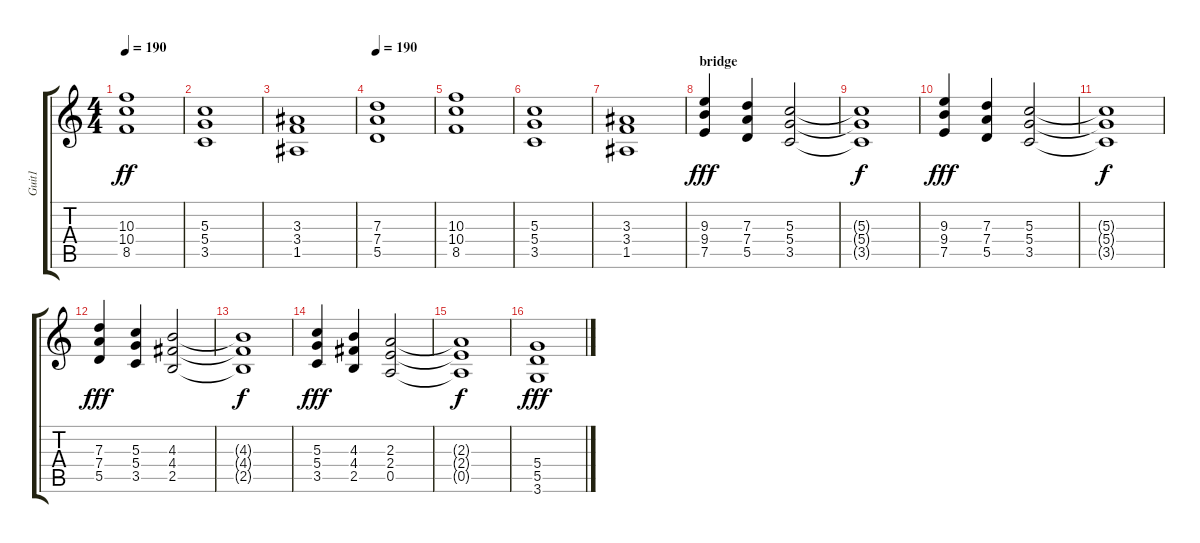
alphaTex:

\track ("Guit1" "Guit1") {instrument acousticguitarnylon}
\staff {score tabs}
\tuning (E4 B3 G3 D3 A2 E2) {hide}
\ts (4 4)
\tempo 190
\clef g2
\ks c
(10.3 10.4 8.5).1{dy ff} |
(5.3 5.4 3.5).1 |
(3.3 3.4 1.5).1 |
\tempo 190
(7.3 7.4 5.5).1{volume 11 instrument overdrivenguitar} |
(10.3 10.4 8.5).1 |
(5.3 5.4 3.5).1 |
(3.3 3.4 1.5).1 |
\section ("" "bridge")
(9.3 9.4 7.5).4{dy fff} (7.3 7.4 5.5).4 (5.3 5.4 3.5).2 |
(5.3{t} 5.4{t} 3.5{t}).1{dy f} |
(9.3 9.4 7.5).4{dy fff} (7.3 7.4 5.5).4 (5.3 5.4 3.5).2 |
(5.3{t} 5.4{t} 3.5{t}).1{dy f} |
(7.3 7.4 5.5).4{dy fff} (5.3 5.4 3.5).4 (4.3 4.4 2.5).2 |
(4.3{t} 4.4{t} 2.5{t}).1{dy f} |
(5.3 5.4 3.5).4{dy fff} (4.3 4.4 2.5).4 (2.3 2.4 0.5).2 |
(2.3{t} 2.4{t} 0.5{t}).1{dy f} |
(5.4 5.5 3.6).1{dy fff}
